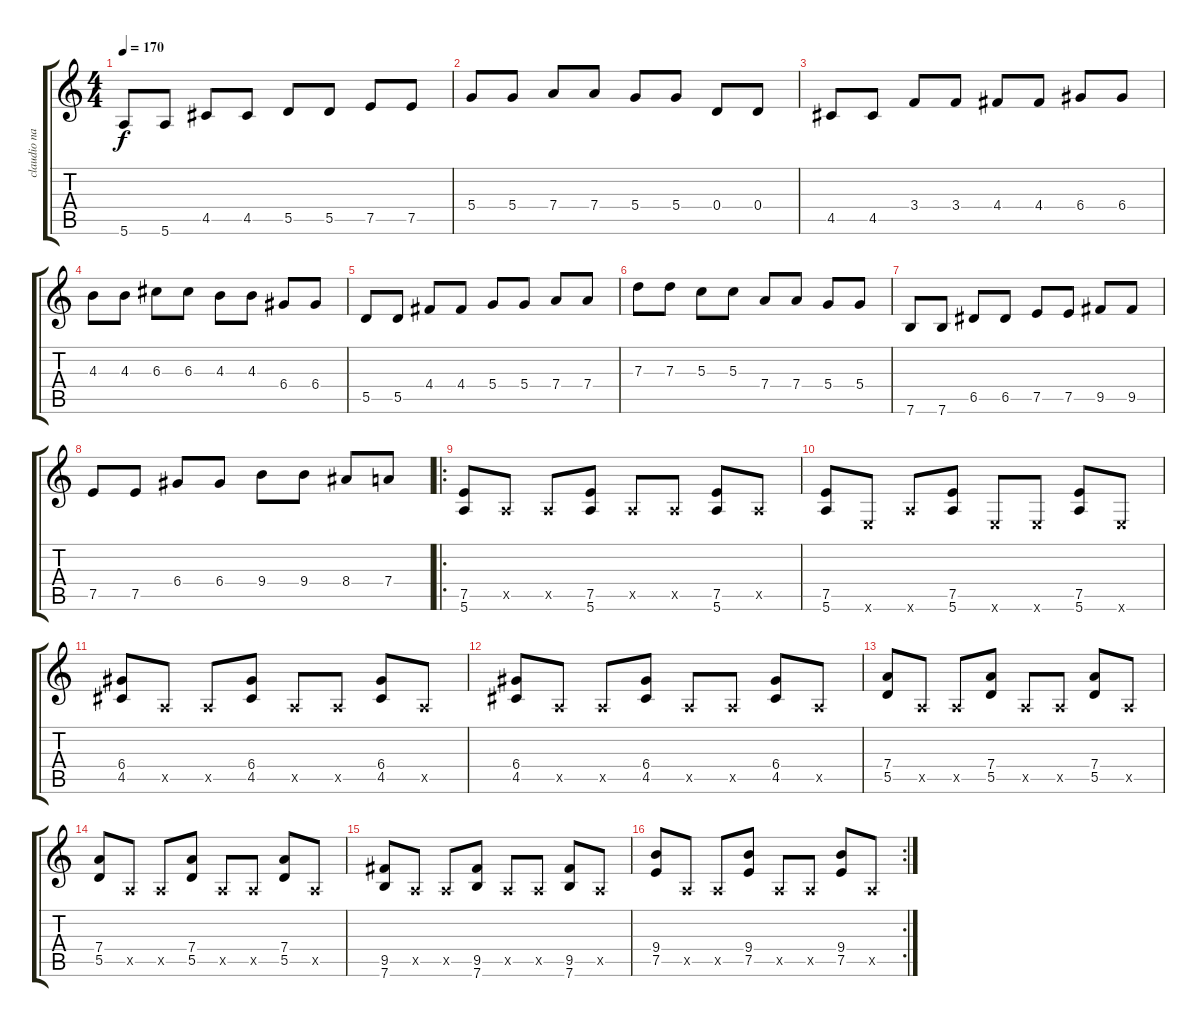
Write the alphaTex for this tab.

\track ("claudio narea" "claudio na") {instrument overdrivenguitar}
\staff {score tabs}
\tuning (E4 B3 G3 D3 A2 E2) {hide}
\ts (4 4)
\tempo 170
\clef g2
\ks c
5.6.8{dy f instrument overdrivenguitar} 5.6.8 4.5.8 4.5.8 5.5.8 5.5.8 7.5.8 7.5.8 |
5.4.8 5.4.8 7.4.8 7.4.8 5.4.8 5.4.8 0.4.8 0.4.8 |
4.5.8 4.5.8 3.4.8 3.4.8 4.4.8 4.4.8 6.4.8 6.4.8 |
4.3.8 4.3.8 6.3.8 6.3.8 4.3.8 4.3.8 6.4.8 6.4.8 |
5.5.8 5.5.8 4.4.8 4.4.8 5.4.8 5.4.8 7.4.8 7.4.8 |
7.3.8 7.3.8 5.3.8 5.3.8 7.4.8 7.4.8 5.4.8 5.4.8 |
7.6.8 7.6.8 6.5.8 6.5.8 7.5.8 7.5.8 9.5.8 9.5.8 |
7.5.8 7.5.8 6.4.8 6.4.8 9.4.8 9.4.8 8.4.8 7.4.8 |
\ro
(7.5 5.6).8 0.5{x}.8 0.5{x}.8 (7.5 5.6).8 0.5{x}.8 0.5{x}.8 (7.5 5.6).8 0.5{x}.8 |
(7.5 5.6).8 0.6{x}.8 5.6{x}.8 (7.5 5.6).8 0.6{x}.8 0.6{x}.8 (7.5 5.6).8 0.6{x}.8 |
(6.4 4.5).8 0.5{x}.8 0.5{x}.8 (6.4 4.5).8 0.5{x}.8 0.5{x}.8 (6.4 4.5).8 0.5{x}.8 |
(6.4 4.5).8 0.5{x}.8 0.5{x}.8 (6.4 4.5).8 0.5{x}.8 0.5{x}.8 (6.4 4.5).8 0.5{x}.8 |
(7.4 5.5).8 0.5{x}.8 0.5{x}.8 (7.4 5.5).8 0.5{x}.8 0.5{x}.8 (7.4 5.5).8 0.5{x}.8 |
(7.4 5.5).8 0.5{x}.8 0.5{x}.8 (7.4 5.5).8 0.5{x}.8 0.5{x}.8 (7.4 5.5).8 0.5{x}.8 |
(9.5 7.6).8 0.5{x}.8 0.5{x}.8 (9.5 7.6).8 0.5{x}.8 0.5{x}.8 (9.5 7.6).8 0.5{x}.8 |
\rc 2
(9.4 7.5).8 0.5{x}.8 0.5{x}.8 (9.4 7.5).8 0.5{x}.8 0.5{x}.8 (9.4 7.5).8 0.5{x}.8
